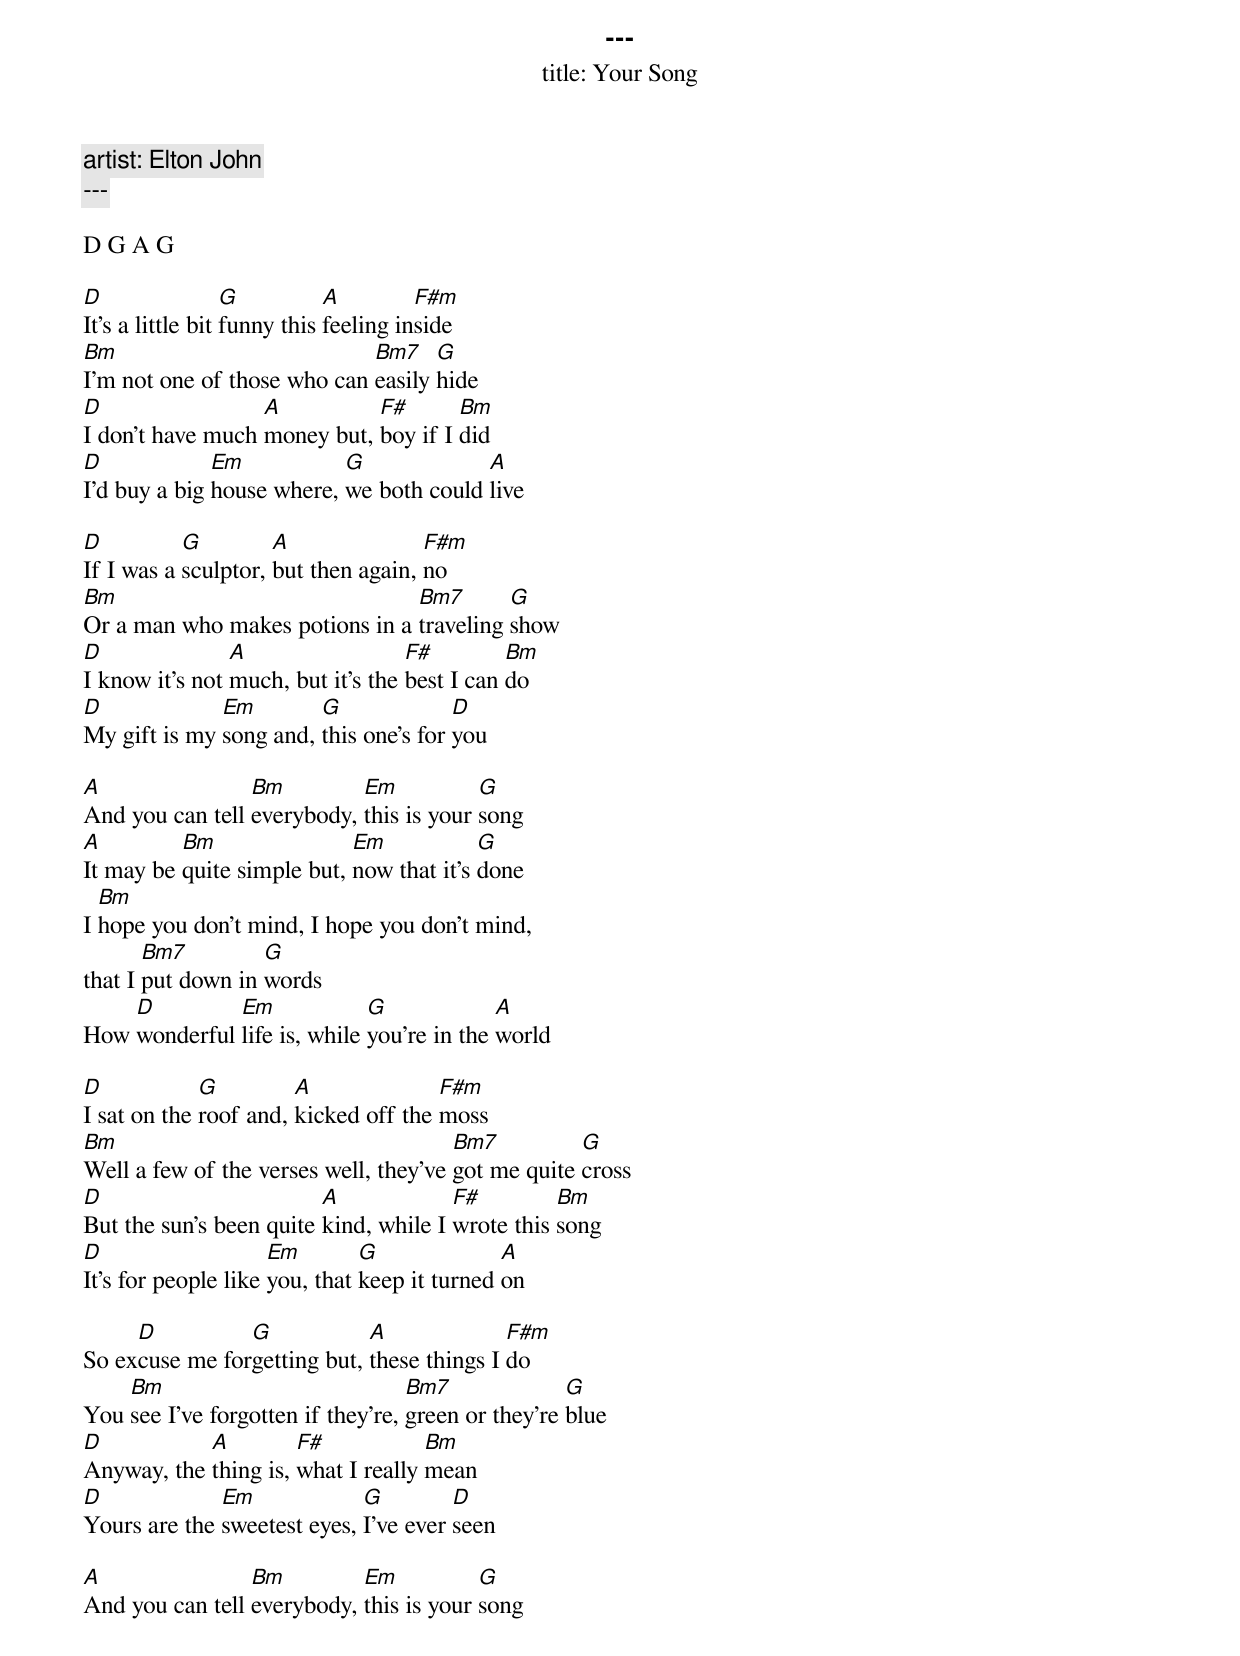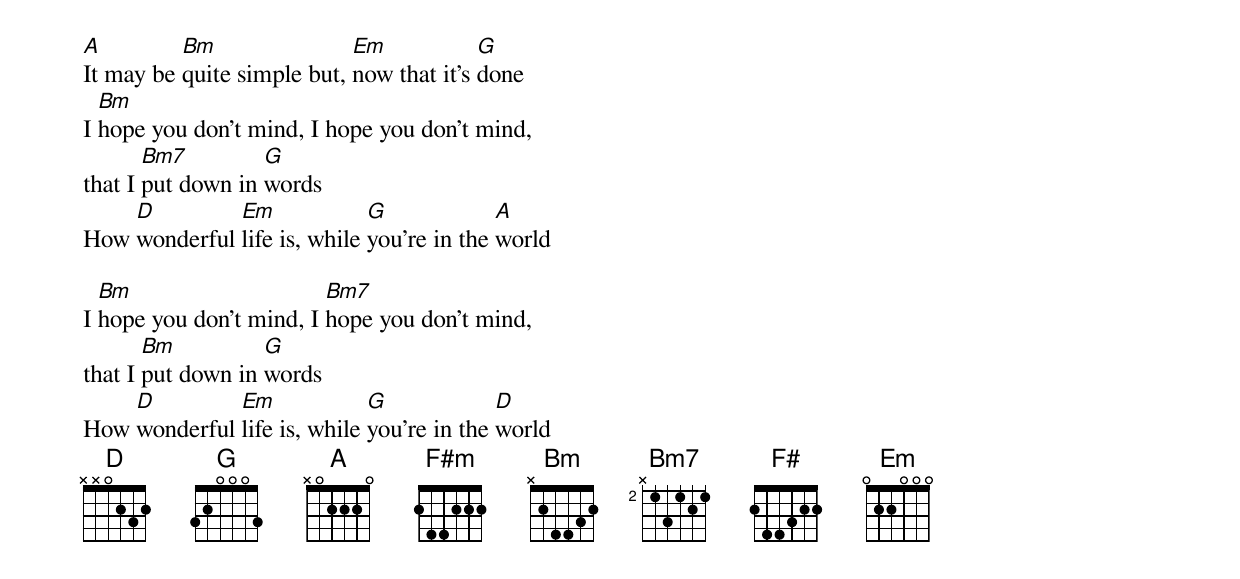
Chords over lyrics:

---
title: Your Song
artist: Elton John
---

D G A G

D                 G          A         F#m
It's a little bit funny this feeling inside
Bm                           Bm7    G
I'm not one of those who can easily hide
D                 A          F#       Bm
I don't have much money but, boy if I did
D             Em           G             A
I'd buy a big house where, we both could live

D          G         A               F#m
If I was a sculptor, but then again, no
Bm                              Bm7       G
Or a man who makes potions in a traveling show
D               A                  F#         Bm
I know it's not much, but it's the best I can do
D             Em        G              D
My gift is my song and, this one's for you

A                Bm         Em           G
And you can tell everybody, this is your song
A         Bm                Em            G
It may be quite simple but, now that it's done
  Bm
I hope you don't mind, I hope you don't mind,
       Bm7         G
that I put down in words
    D         Em             G             A
How wonderful life is, while you're in the world

D            G         A              F#m
I sat on the roof and, kicked off the moss
Bm                                     Bm7          G
Well a few of the verses well, they've got me quite cross
D                        A             F#         Bm
But the sun's been quite kind, while I wrote this song
D                    Em        G              A
It's for people like you, that keep it turned on

     D          G            A              F#m
So excuse me forgetting but, these things I do
    Bm                             Bm7              G
You see I've forgotten if they're, green or they're blue
D           A         F#            Bm
Anyway, the thing is, what I really mean
D             Em             G         D
Yours are the sweetest eyes, I've ever seen

A                Bm         Em           G
And you can tell everybody, this is your song
A         Bm                Em            G
It may be quite simple but, now that it's done
  Bm
I hope you don't mind, I hope you don't mind,
       Bm7         G
that I put down in words
    D         Em             G             A
How wonderful life is, while you're in the world

  Bm                     Bm7
I hope you don't mind, I hope you don't mind,
       Bm          G
that I put down in words
    D         Em             G             D
How wonderful life is, while you're in the world
